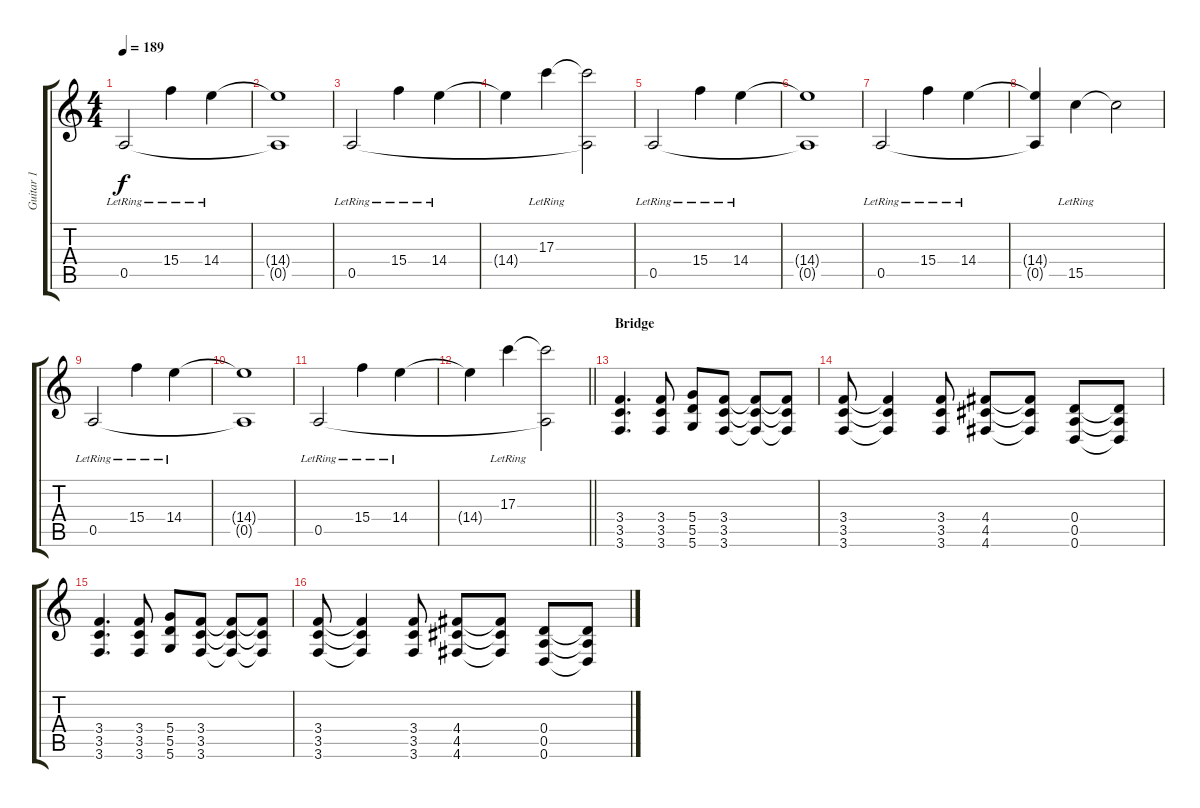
\track ("Guitar 1" "Guitar 1") {instrument distortionguitar}
\staff {score tabs}
\tuning (E4 B3 G3 D3 A2 D2) {hide}
\ts (4 4)
\tempo 189
\clef g2
\ks c
0.5{lr}.2{dy f} 15.4{lr}.4 14.4{lr}.4 |
(14.4{t} 0.5{t}).1 |
0.5{lr}.2 15.4{lr}.4 14.4{lr}.4 |
14.4{t}.4 17.3{lr}.4 (17.3{t} 0.5{t}).2 |
0.5{lr}.2 15.4{lr}.4 14.4{lr}.4 |
(14.4{t} 0.5{t}).1 |
0.5{lr}.2 15.4{lr}.4 14.4{lr}.4 |
(14.4{t} 0.5{t}).4 15.5{lr}.4 15.5{t}.2 |
0.5{lr}.2 15.4{lr}.4 14.4{lr}.4 |
(14.4{t} 0.5{t}).1 |
0.5{lr}.2 15.4{lr}.4 14.4{lr}.4 |
\barLineRight lightlight
14.4{t}.4 17.3{lr}.4 (17.3{t} 0.5{t}).2 |
\section ("" "Bridge")
(3.4 3.5 3.6).4{d instrument distortionguitar} (3.4 3.5 3.6).8 (5.4 5.5 5.6).8 (3.4 3.5 3.6).8 (3.4{t} 3.5{t} 3.6{t}).8 (3.4{t} 3.5{t} 3.6{t}).8 |
(3.4 3.5 3.6).8 (3.4{t} 3.5{t} 3.6{t}).4 (3.4 3.5 3.6).8 (4.4 4.5 4.6).8 (4.4{t} 4.5{t} 4.6{t}).8 (0.4 0.5 0.6).8 (0.4{t} 0.5{t} 0.6{t}).8 |
(3.4 3.5 3.6).4{d} (3.4 3.5 3.6).8 (5.4 5.5 5.6).8 (3.4 3.5 3.6).8 (3.4{t} 3.5{t} 3.6{t}).8 (3.4{t} 3.5{t} 3.6{t}).8 |
(3.4 3.5 3.6).8 (3.4{t} 3.5{t} 3.6{t}).4 (3.4 3.5 3.6).8 (4.4 4.5 4.6).8 (4.4{t} 4.5{t} 4.6{t}).8 (0.4 0.5 0.6).8 (0.4{t} 0.5{t} 0.6{t}).8
